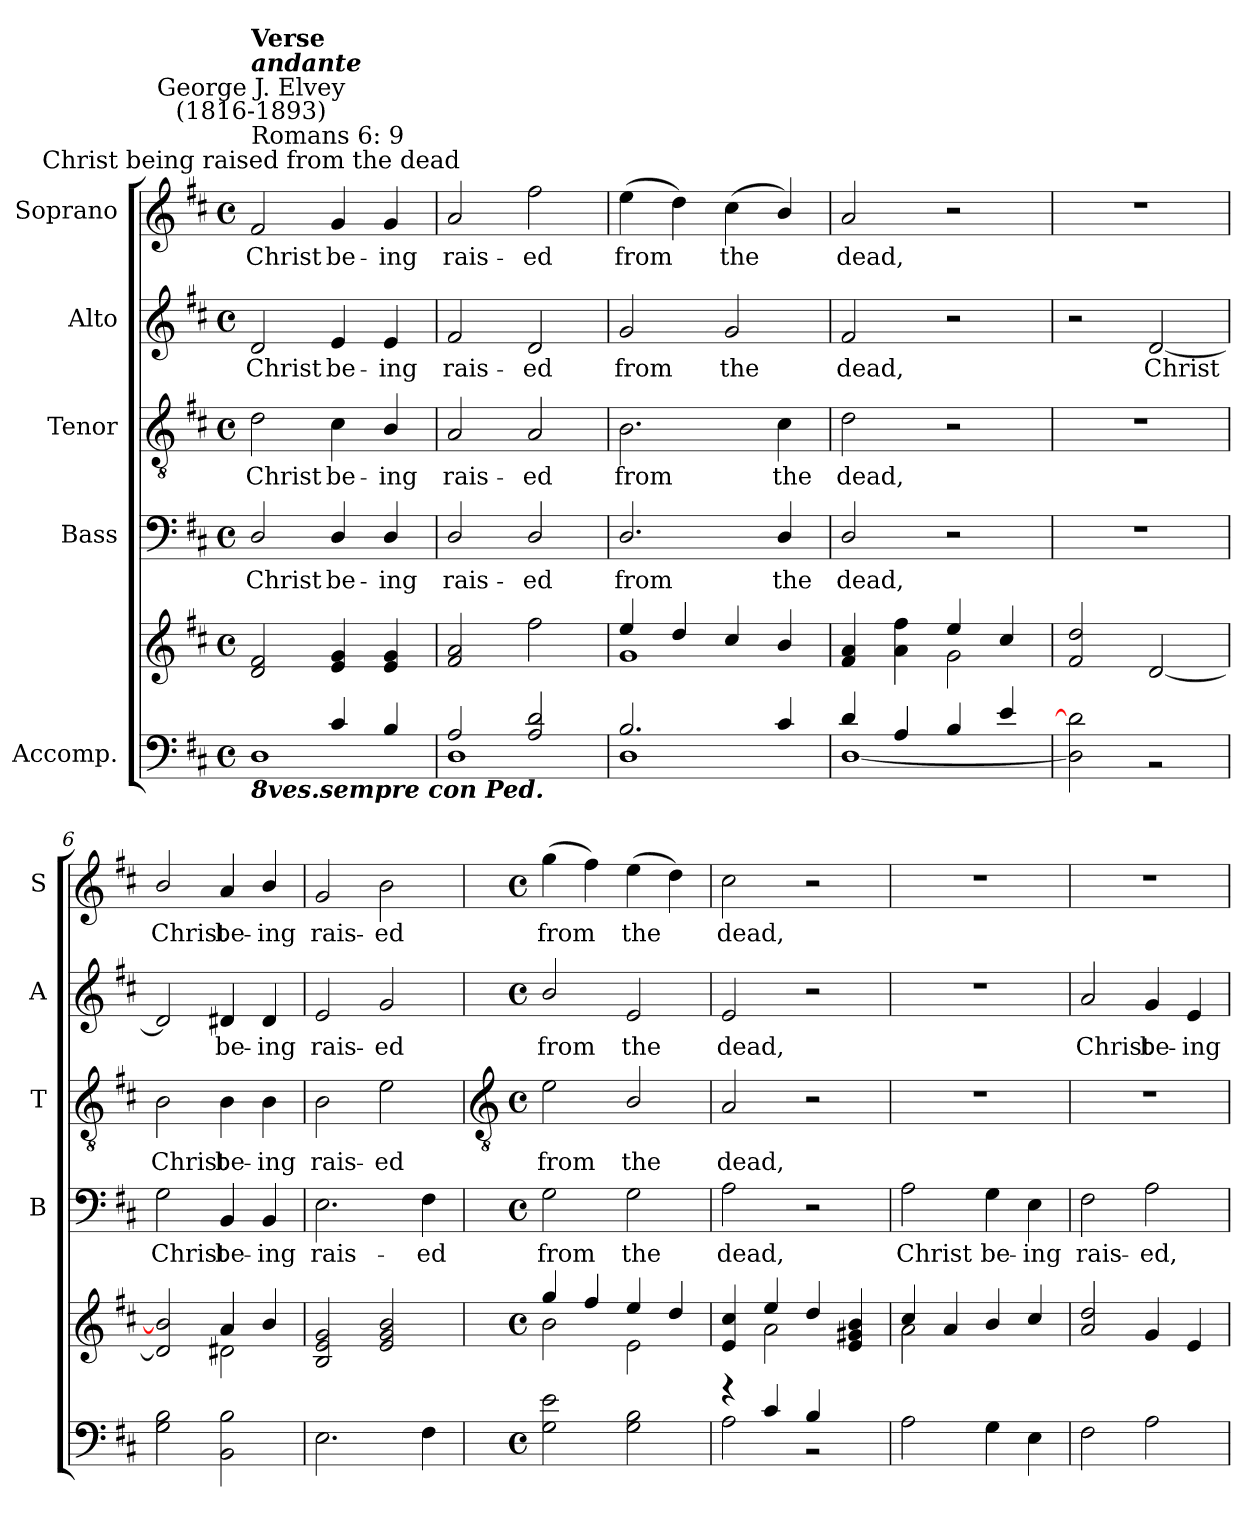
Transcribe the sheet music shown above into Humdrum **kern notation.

**kern	**kern	**kern	**text	**kern	**text	**kern	**text	**kern	**text
*part5	*part5	*part4	*part4	*part3	*part3	*part2	*part2	*part1	*part1
*staff6	*staff5	*staff4	*staff4	*staff3	*staff3	*staff2	*staff2	*staff1	*staff1
*I"Accomp.	*	*I"Bass	*	*I"Tenor	*	*I"Alto	*	*I"Soprano	*
*	*	*I'B	*	*I'T	*	*I'A	*	*I'S	*
*clefF4	*clefG2	*clefF4	*	*clefGv2	*	*clefG2	*	*clefG2	*
*k[f#c#]	*k[f#c#]	*k[f#c#]	*	*k[f#c#]	*	*k[f#c#]	*	*k[f#c#]	*
*D:	*D:	*D:	*	*D:	*	*D:	*	*D:	*
*M4/4	*M4/4	*M4/4	*	*M4/4	*	*M4/4	*	*M4/4	*
*met(c)	*met(c)	*met(c)	*	*met(c)	*	*met(c)	*	*met(c)	*
=1	=1	=1	=1	=1	=1	=1	=1	=1	=1
*^	*^	*	*	*	*	*	*	*	*
!	!	!	!	!	!	!	!	!	!	!LO:TX:a:cj:t=Christ being raised from the dead	!
!	!	!	!	!	!	!	!	!	!	!LO:TX:a:t=Romans 6&colon; 9	!
!	!	!	!	!	!	!	!	!	!	!LO:TX:a:cj:t=George J. Elvey\n(1816-1893)	!
!	!	!	!	!	!	!	!	!	!	!LO:TX:a:Bi:t=andante	!
!	!	!	!	!	!	!	!	!	!	!LO:TX:a:B:t=Verse	!
!LO:TX:b:Bi:t=8ves.sempre con Ped.	!	!	!	!	!	!	!	!	!	!	!
!	!	!	!	!	!LO:LY:b	!	!LO:LY:b	!	!LO:LY:b	!	!LO:LY:b
2ryy	1D\	2d/ 2f#/	1ryy	2D/	Christ	2d	Christ	2d	Christ	2f#	Christ
!	!	!	!	!	!LO:LY:b	!	!LO:LY:b	!	!LO:LY:b	!	!LO:LY:b
4c#/	.	4e/ 4g/	.	4D/	be-	4c#	be-	4e	be-	4g	be-
!	!	!	!	!	!LO:LY:b	!	!LO:LY:b	!	!LO:LY:b	!	!LO:LY:b
4B/	.	4e/ 4g/	.	4D/	-ing	4B/	-ing	4e	-ing	4g	-ing
=2	=2	=2	=2	=2	=2	=2	=2	=2	=2	=2	=2
!	!	!	!	!	!LO:LY:b	!	!LO:LY:b	!	!LO:LY:b	!	!LO:LY:b
2A/	1D\	2f#/ 2a/	1ryy	2D/	rais-	2A	rais-	2f#	rais-	2a	rais-
!	!	!	!	!	!LO:LY:b	!	!LO:LY:b	!	!LO:LY:b	!	!LO:LY:b
2A/ 2d/	.	2ff#\	.	2D/	-ed	2A	-ed	2d	-ed	2ff#	-ed
=3	=3	=3	=3	=3	=3	=3	=3	=3	=3	=3	=3
!	!	!	!	!	!LO:LY:b	!	!LO:LY:b	!	!LO:LY:b	!	!LO:LY:b
2.B/	1D\	4ee/	1g\	2.D/	from	2.B	from	2g	from	(>4ee	from
.	.	4dd/	.	.	.	.	.	.	.	4dd)	.
!	!	!	!	!	!	!	!	!	!LO:LY:b	!	!LO:LY:b
.	.	4cc#/	.	.	.	.	.	2g	the	(<4cc#	the
!	!	!	!	!	!LO:LY:b	!	!LO:LY:b	!	!	!	!
4c#/	.	4b/	.	4D/	the	4c#	the	.	.	4b/)	.
=4	=4	=4	=4	=4	=4	=4	=4	=4	=4	=4	=4
!	!	!	!	!	!LO:LY:b	!	!LO:LY:b	!	!LO:LY:b	!	!LO:LY:b
4d/	[1D\	4f#/ 4a/	2ryy	2D/	dead,	2d	dead,	2f#	dead,	2a	dead,
4A/	.	4a\ 4ff#\	.	.	.	.	.	.	.	.	.
4B/	.	4ee/	2g\	2r	.	2r	.	2r	.	2r	.
4e/	.	4cc#/	.	.	.	.	.	.	.	.	.
=5	=5	=5	=5	=5	=5	=5	=5	=5	=5	=5	=5
1ryy	2D\] 2d\]	2f#/ 2dd/	2ryy	1r	.	1r	.	2r	.	1r	.
!	!	!	!	!	!	!	!	!	!LO:LY:b	!	!
.	2r	[2d/	2ryy	.	.	.	.	[2d	Christ	.	.
=6	=6	=6	=6	=6	=6	=6	=6	=6	=6	=6	=6
!	!	!	!	!	!LO:LY:b	!	!LO:LY:b	!	!	!	!LO:LY:b
1ryy	2G\ 2B\	2d/] 2b/]	2ryy	2G	Christ	2B	Christ	2d]	.	2b/	Christ
!	!	!	!	!	!LO:LY:b	!	!LO:LY:b	!	!LO:LY:b	!	!LO:LY:b
.	2BB\ 2B\	4a/	2d#X\	4BB	be-	4B	be-	4d#X	be-	4a	be-
!	!	!	!	!	!LO:LY:b	!	!LO:LY:b	!	!LO:LY:b	!	!LO:LY:b
.	.	4b/	.	4BB	-ing	4B	-ing	4d#	-ing	4b/	-ing
=7	=7	=7	=7	=7	=7	=7	=7	=7	=7	=7	=7
!	!	!	!	!	!LO:LY:b	!	!LO:LY:b	!	!LO:LY:b	!	!LO:LY:b
1ryy	2.E\	2B/ 2e/ 2g/	1ryy	2.E	rais-	2B	rais-	2e	rais-	2g	rais-
!	!	!	!	!	!	!	!LO:LY:b	!	!LO:LY:b	!	!LO:LY:b
.	.	2e/ 2g/ 2b/	.	.	.	2e	-ed	2g	-ed	2b	-ed
!	!	!	!	!	!LO:LY:b	!	!	!	!	!	!
.	4F#\	.	.	4F#	-ed	.	.	.	.	.	.
!!LO:LB:g=z
=8	=8	=8	=8	=8	=8	=8	=8	=8	=8	=8	=8
*	*	*	*	*	*	*clefGv2	*	*	*	*	*
*M4/4	*	*M4/4	*	*M4/4	*	*M4/4	*	*M4/4	*	*M4/4	*
*met(c)	*	*met(c)	*	*met(c)	*	*met(c)	*	*met(c)	*	*met(c)	*
!	!	!	!	!	!LO:LY:b	!	!LO:LY:b	!	!LO:LY:b	!	!LO:LY:b
1ryy	2G\ 2e\	4gg/	2b\	2G	from	2e	from	2b/	from	(>4gg	from
.	.	4ff#/	.	.	.	.	.	.	.	4ff#)	.
!	!	!	!	!	!LO:LY:b	!	!LO:LY:b	!	!LO:LY:b	!	!LO:LY:b
.	2G\ 2B\	4ee/	2e\	2G	the	2B/	the	2e	the	(>4ee	the
.	.	4dd/	.	.	.	.	.	.	.	4dd)	.
=9	=9	=9	=9	=9	=9	=9	=9	=9	=9	=9	=9
!	!	!	!	!	!LO:LY:b	!	!LO:LY:b	!	!LO:LY:b	!	!LO:LY:b
4r	2A\	4e/ 4cc#/	4ryy	2A	dead,	2A	dead,	2e	dead,	2cc#	dead,
4c#/	.	4ee/	2a\	.	.	.	.	.	.	.	.
4B/	2r	4dd/	.	2r	.	2r	.	2r	.	2r	.
4ryy	.	4e/ 4g#X/ 4b/	4ryy	.	.	.	.	.	.	.	.
=10	=10	=10	=10	=10	=10	=10	=10	=10	=10	=10	=10
!	!	!	!	!	!LO:LY:b	!	!	!	!	!	!
1ryy	2A\	4cc#/	2a\	2A	Christ	1r	.	1r	.	1r	.
.	.	4a/	.	.	.	.	.	.	.	.	.
!	!	!	!	!	!LO:LY:b	!	!	!	!	!	!
.	4G\	4b/	2ryy	4G	be-	.	.	.	.	.	.
!	!	!	!	!	!LO:LY:b	!	!	!	!	!	!
.	4E\	4cc#/	.	4E	-ing	.	.	.	.	.	.
=11	=11	=11	=11	=11	=11	=11	=11	=11	=11	=11	=11
!	!	!	!	!	!LO:LY:b	!	!	!	!LO:LY:b	!	!
1ryy	2F#\	2a/ 2dd/	1ryy	2F#	rais-	1r	.	2a	Christ	1r	.
!	!	!	!	!	!LO:LY:b	!	!	!	!LO:LY:b	!	!
.	2A\	4g/	.	2A	-ed,	.	.	4g	be-	.	.
!	!	!	!	!	!	!	!	!	!LO:LY:b	!	!
.	.	4e/	.	.	.	.	.	4e	-ing	.	.
*v	*v	*	*	*	*	*	*	*	*	*	*
*	*v	*v	*	*	*	*	*	*	*	*
=	=	=	=	=	=	=	=	=	=
*-	*-	*-	*-	*-	*-	*-	*-	*-	*-
